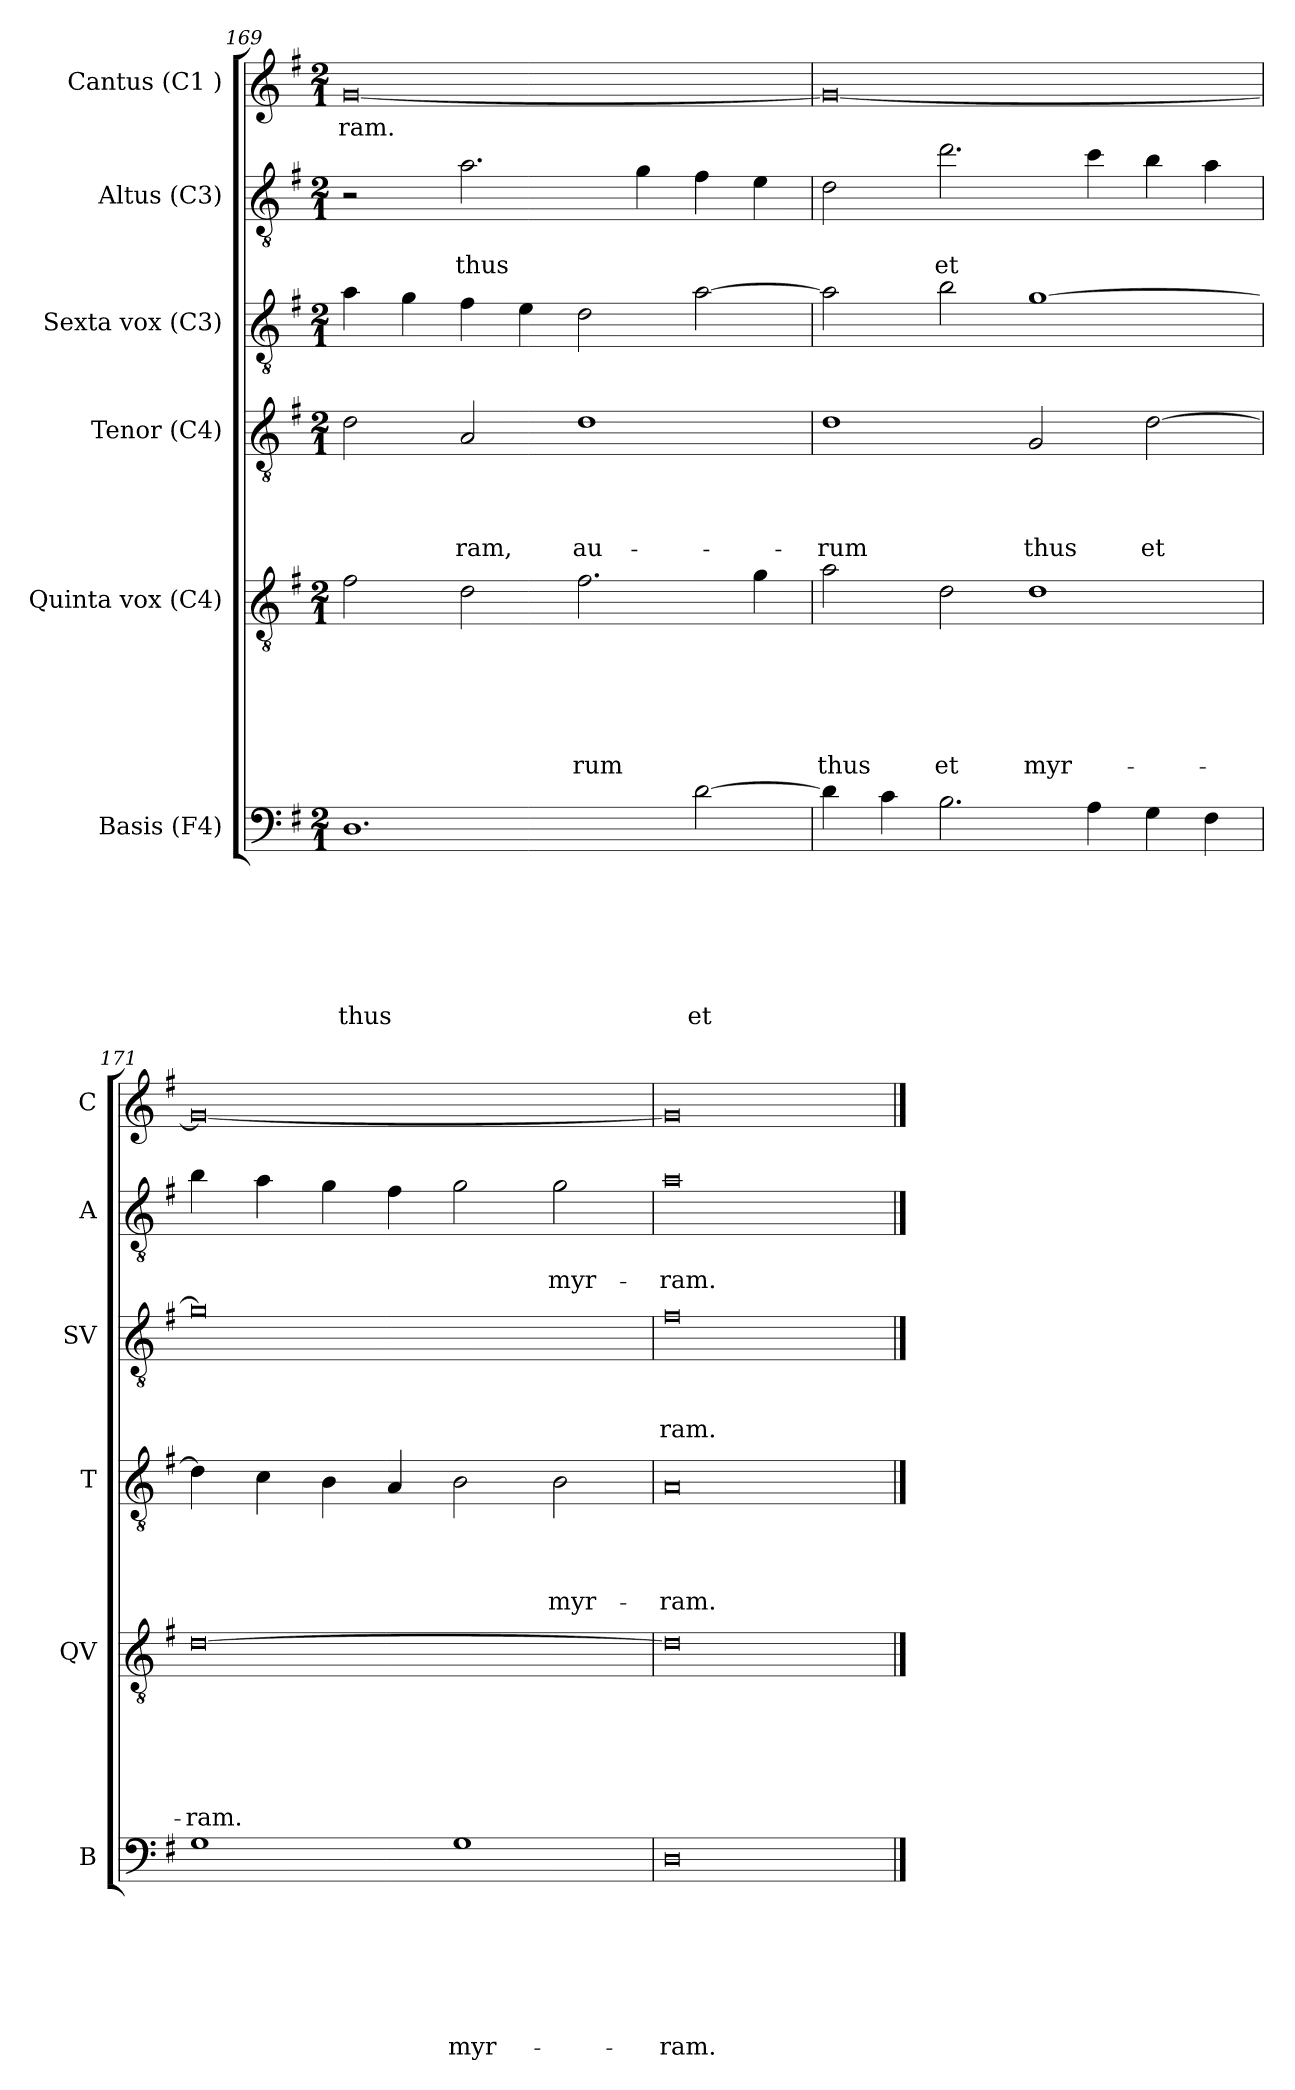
**kern	**text	**text	**text	**text	**text	**text	**text	**kern	**text	**text	**text	**text	**text	**text	**kern	**text	**text	**text	**text	**kern	**text	**text	**text	**kern	**text	**text	**kern	**text
*part6	*part6	*part6	*part6	*part6	*part6	*part6	*part6	*part5	*part5	*part5	*part5	*part5	*part5	*part5	*part4	*part4	*part4	*part4	*part4	*part3	*part3	*part3	*part3	*part2	*part2	*part2	*part1	*part1
*staff6	*staff6	*staff6	*staff6	*staff6	*staff6	*staff6	*staff6	*staff5	*staff5	*staff5	*staff5	*staff5	*staff5	*staff5	*staff4	*staff4	*staff4	*staff4	*staff4	*staff3	*staff3	*staff3	*staff3	*staff2	*staff2	*staff2	*staff1	*staff1
*I"Basis (F4)	*	*	*	*	*	*	*	*I"Quinta vox (C4)	*	*	*	*	*	*	*I"Tenor (C4)	*	*	*	*	*I"Sexta vox (C3)	*	*	*	*I"Altus (C3)	*	*	*I"Cantus (C1 )	*
*I'B	*	*	*	*	*	*	*	*I'QV	*	*	*	*	*	*	*I'T	*	*	*	*	*I'SV	*	*	*	*I'A	*	*	*I'C	*
*clefF4	*	*	*	*	*	*	*	*clefGv2	*	*	*	*	*	*	*clefGv2	*	*	*	*	*clefGv2	*	*	*	*clefGv2	*	*	*clefG2	*
*k[f#]	*	*	*	*	*	*	*	*k[f#]	*	*	*	*	*	*	*k[f#]	*	*	*	*	*k[f#]	*	*	*	*k[f#]	*	*	*k[f#]	*
*G:	*	*	*	*	*	*	*	*G:	*	*	*	*	*	*	*G:	*	*	*	*	*G:	*	*	*	*G:	*	*	*G:	*
*M2/1	*	*	*	*	*	*	*	*M2/1	*	*	*	*	*	*	*M2/1	*	*	*	*	*M2/1	*	*	*	*M2/1	*	*	*M2/1	*
=169	=169	=169	=169	=169	=169	=169	=169	=169	=169	=169	=169	=169	=169	=169	=169	=169	=169	=169	=169	=169	=169	=169	=169	=169	=169	=169	=169	=169
!	!	!	!	!	!	!	!LO:LY:b	!	!	!	!	!	!	!	!	!	!	!	!	!	!	!	!	!	!	!	!	!LO:LY:b
1.D	.	.	.	.	.	.	thus	2f#\	.	.	.	.	.	.	2d\	.	.	.	.	4a\	.	.	.	2r	.	.	[<0g	-ram.
.	.	.	.	.	.	.	.	.	.	.	.	.	.	.	.	.	.	.	.	4g\	.	.	.	.	.	.	.	.
!	!	!	!	!	!	!	!	!	!	!	!	!	!	!	!	!	!	!	!LO:LY:b	!	!	!	!	!	!	!LO:LY:b	!	!
.	.	.	.	.	.	.	.	2d\	.	.	.	.	.	.	2A/	.	.	.	-ram,	4f#\	.	.	.	2.a\	.	thus	.	.
.	.	.	.	.	.	.	.	.	.	.	.	.	.	.	.	.	.	.	.	4e\	.	.	.	.	.	.	.	.
!	!	!	!	!	!	!	!	!	!	!	!	!	!	!LO:LY:b	!	!	!	!	!LO:LY:b	!	!	!	!	!	!	!	!	!
.	.	.	.	.	.	.	.	2.f#\	.	.	.	.	.	-rum	1d	.	.	.	au-	2d\	.	.	.	.	.	.	.	.
.	.	.	.	.	.	.	.	.	.	.	.	.	.	.	.	.	.	.	.	.	.	.	.	4g\	.	.	.	.
!	!	!	!	!	!	!	!LO:LY:b	!	!	!	!	!	!	!	!	!	!	!	!	!	!	!	!	!	!	!	!	!
[>2d\	.	.	.	.	.	.	et	.	.	.	.	.	.	.	.	.	.	.	.	[>2a\	.	.	.	4f#\	.	.	.	.
.	.	.	.	.	.	.	.	4g\	.	.	.	.	.	.	.	.	.	.	.	.	.	.	.	4e\	.	.	.	.
=170	=170	=170	=170	=170	=170	=170	=170	=170	=170	=170	=170	=170	=170	=170	=170	=170	=170	=170	=170	=170	=170	=170	=170	=170	=170	=170	=170	=170
!	!	!	!	!	!	!	!	!	!	!	!	!	!	!LO:LY:b	!	!	!	!	!LO:LY:b	!	!	!	!	!	!	!	!	!
4d\]	.	.	.	.	.	.	.	2a\	.	.	.	.	.	thus	1d	.	.	.	-rum	2a\]	.	.	.	2d\	.	.	0g_	.
4c\	.	.	.	.	.	.	.	.	.	.	.	.	.	.	.	.	.	.	.	.	.	.	.	.	.	.	.	.
!	!	!	!	!	!	!	!	!	!	!	!	!	!	!LO:LY:b	!	!	!	!	!	!	!	!	!	!	!	!LO:LY:b	!	!
2.B\	.	.	.	.	.	.	.	2d\	.	.	.	.	.	et	.	.	.	.	.	2b\	.	.	.	2.dd\	.	et	.	.
!	!	!	!	!	!	!	!	!	!	!	!	!	!	!LO:LY:b	!	!	!	!	!LO:LY:b	!	!	!	!	!	!	!	!	!
.	.	.	.	.	.	.	.	1d	.	.	.	.	.	myr-	2G/	.	.	.	thus	[>1g	.	.	.	.	.	.	.	.
4A\	.	.	.	.	.	.	.	.	.	.	.	.	.	.	.	.	.	.	.	.	.	.	.	4cc\	.	.	.	.
!	!	!	!	!	!	!	!	!	!	!	!	!	!	!	!	!	!	!	!LO:LY:b	!	!	!	!	!	!	!	!	!
4G\	.	.	.	.	.	.	.	.	.	.	.	.	.	.	[<2d\	.	.	.	et	.	.	.	.	4b\	.	.	.	.
4F#\	.	.	.	.	.	.	.	.	.	.	.	.	.	.	.	.	.	.	.	.	.	.	.	4a\	.	.	.	.
=171	=171	=171	=171	=171	=171	=171	=171	=171	=171	=171	=171	=171	=171	=171	=171	=171	=171	=171	=171	=171	=171	=171	=171	=171	=171	=171	=171	=171
!	!	!	!	!	!	!	!	!	!	!	!	!	!	!LO:LY:b	!	!	!	!	!	!	!	!	!	!	!	!	!	!
1G	.	.	.	.	.	.	.	[<0d	.	.	.	.	.	-ram.	4d\]	.	.	.	.	0g]	.	.	.	4b\	.	.	0g_	.
.	.	.	.	.	.	.	.	.	.	.	.	.	.	.	4c\	.	.	.	.	.	.	.	.	4a\	.	.	.	.
.	.	.	.	.	.	.	.	.	.	.	.	.	.	.	4B\	.	.	.	.	.	.	.	.	4g\	.	.	.	.
.	.	.	.	.	.	.	.	.	.	.	.	.	.	.	4A/	.	.	.	.	.	.	.	.	4f#\	.	.	.	.
!	!	!	!	!	!	!	!LO:LY:b	!	!	!	!	!	!	!	!	!	!	!	!	!	!	!	!	!	!	!	!	!
1G	.	.	.	.	.	.	myr-	.	.	.	.	.	.	.	2B\	.	.	.	.	.	.	.	.	2g\	.	.	.	.
!	!	!	!	!	!	!	!	!	!	!	!	!	!	!	!	!	!	!	!LO:LY:b	!	!	!	!	!	!	!LO:LY:b	!	!
.	.	.	.	.	.	.	.	.	.	.	.	.	.	.	2B\	.	.	.	myr-	.	.	.	.	2g\	.	myr-	.	.
=172	=172	=172	=172	=172	=172	=172	=172	=172	=172	=172	=172	=172	=172	=172	=172	=172	=172	=172	=172	=172	=172	=172	=172	=172	=172	=172	=172	=172
!	!	!	!	!	!	!	!LO:LY:b	!	!	!	!	!	!	!	!	!	!	!	!LO:LY:b	!	!	!	!LO:LY:b	!	!	!LO:LY:b	!	!
0D	.	.	.	.	.	.	-ram.	0d]	.	.	.	.	.	.	0A	.	.	.	-ram.	0f#	.	.	-ram.	0a	.	-ram.	0g]	.
==	==	==	==	==	==	==	==	==	==	==	==	==	==	==	==	==	==	==	==	==	==	==	==	==	==	==	==	==
*-	*-	*-	*-	*-	*-	*-	*-	*-	*-	*-	*-	*-	*-	*-	*-	*-	*-	*-	*-	*-	*-	*-	*-	*-	*-	*-	*-	*-
